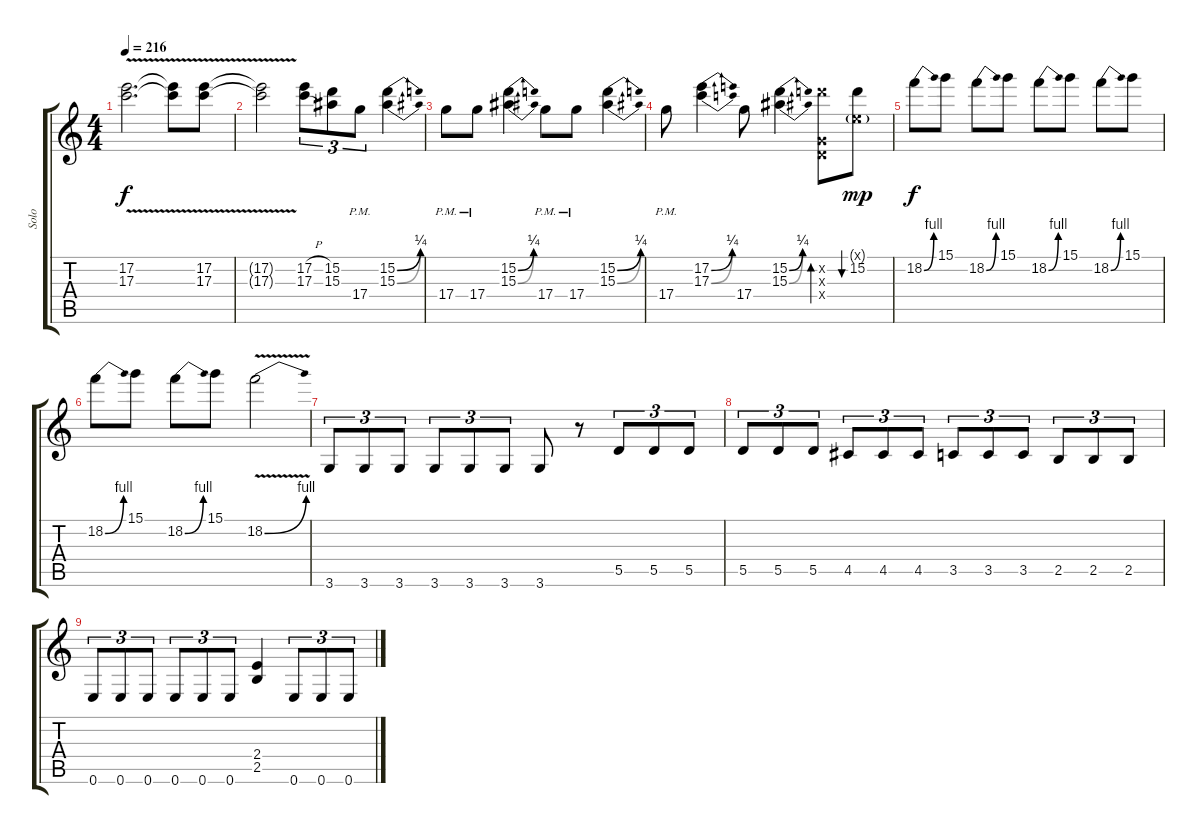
\track ("Solo" "Solo") {instrument electricguitarclean}
\staff {score tabs}
\tuning (E4 B3 G3 D3 A2 E2) {hide}
\ts (4 4)
\tempo 216
\clef g2
\ks c
(17.2{v} 17.3{v}).2{d dy f} (17.2{t} 17.3{t}).8 (17.2{v} 17.3{v}).8 |
(17.2{t} 17.3{t}).2 (17.2{h} 17.3{h}).8{tu (3 2)} (15.2 15.3).8{tu (3 2)} 17.4{pm}.8{tu (3 2)} (15.2{be (bend 0 0 60 1)} 15.3{be (bend 0 0 60 1)}).4 |
17.4{pm}.8 17.4{pm}.8 (15.2{be (bend 0 0 60 1)} 15.3{be (bend 0 0 60 1)}).4 17.4{pm}.8 17.4{pm}.8 (15.2{be (bend 0 0 60 1)} 15.3{be (bend 0 0 60 1)}).4 |
17.4{pm}.8 (17.2{be (bend 0 0 60 1)} 17.3{be (bend 0 0 60 1)}).4 17.4.8 (15.2{be (bend 0 0 60 1)} 15.3{be (bend 0 0 60 1)}).4 (15.2{x} 0.3{x} 0.4{x}).8{bd 60} (0.1{g x} 15.2).8{bu 60 dy mp} |
18.2{be (bend 0 0 60 4)}.8{dy f} 15.1.8 18.2{be (bend 0 0 60 4)}.8 15.1.8 18.2{be (bend 0 0 60 4)}.8 15.1.8 18.2{be (bend 0 0 60 4)}.8 15.1.8 |
18.2{be (bend 0 0 60 4)}.8 15.1.8 18.2{be (bend 0 0 60 4)}.8 15.1.8 18.2{be (bend 0 0 60 4) v}.2 |
3.6.8{tu (3 2) volume 0} 3.6.8{tu (3 2)} 3.6.8{tu (3 2)} 3.6.8{tu (3 2)} 3.6.8{tu (3 2)} 3.6.8{tu (3 2)} 3.6.8 r.8 5.5.8{tu (3 2)} 5.5.8{tu (3 2)} 5.5.8{tu (3 2)} |
5.5.8{tu (3 2)} 5.5.8{tu (3 2)} 5.5.8{tu (3 2)} 4.5.8{tu (3 2)} 4.5.8{tu (3 2)} 4.5.8{tu (3 2)} 3.5.8{tu (3 2)} 3.5.8{tu (3 2)} 3.5.8{tu (3 2)} 2.5.8{tu (3 2)} 2.5.8{tu (3 2)} 2.5.8{tu (3 2)} |
0.6.8{tu (3 2)} 0.6.8{tu (3 2)} 0.6.8{tu (3 2)} 0.6.8{tu (3 2)} 0.6.8{tu (3 2)} 0.6.8{tu (3 2)} (2.4 2.5).4 0.6.8{tu (3 2)} 0.6.8{tu (3 2)} 0.6.8{tu (3 2)}
